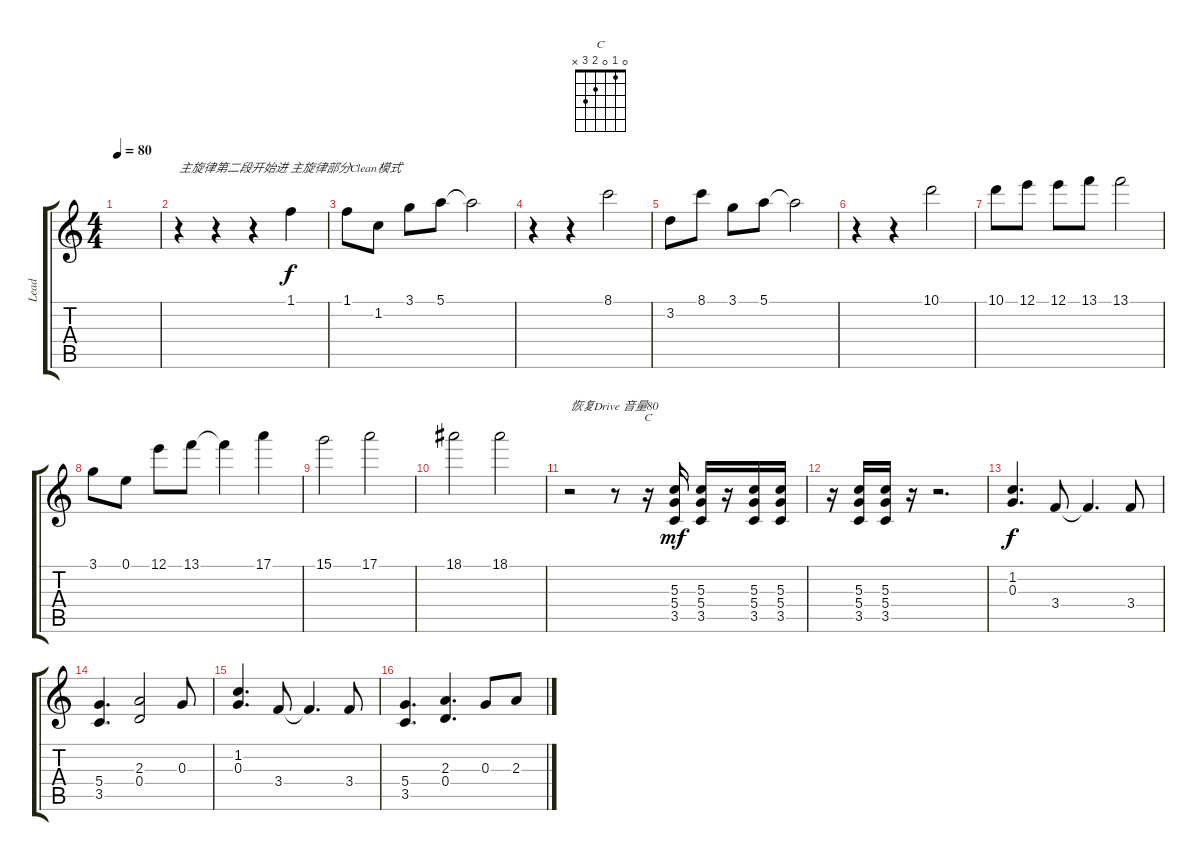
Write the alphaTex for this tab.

\track ("Lead" "Lead") {instrument overdrivenguitar}
\staff {score tabs}
\tuning (E4 B3 G3 D3 A2 E2) {hide}
\chord ("C" 0 1 0 2 3 x)
\ts (4 4)
\tempo 80
\clef g2
\ks c
|
r.4{txt "主旋律第二段开始进 主旋律部分Clean模式"} r.4 r.4 1.1.4 |
1.1.8 1.2.8 3.1.8 5.1.8 5.1{t}.2 |
r.4 r.4 8.1.2 |
3.2.8 8.1.8 3.1.8 5.1.8 5.1{t}.2 |
r.4 r.4 10.1.2 |
10.1.8 12.1.8 12.1.8 13.1.8 13.1.2 |
3.1.8 0.1.8 12.1.8 13.1.8 13.1{t}.4 17.1.4 |
15.1.2 17.1.2 |
18.1.2 18.1.2 |
r.2{txt "恢复Drive 音量80"} r.8 r.16{ch "C"} (5.3 5.4 3.5).16{dy mf} (5.3 5.4 3.5).16 r.16 (5.3 5.4 3.5).16 (5.3 5.4 3.5).16 |
r.16 (5.3 5.4 3.5).16 (5.3 5.4 3.5).16 r.16 r.2{d} |
(1.2 0.3).4{d dy f} 3.4.8 3.4{t}.4{d} 3.4.8 |
(5.4 3.5).4{d} (2.3 0.4).2 0.3.8 |
(1.2 0.3).4{d} 3.4.8 3.4{t}.4{d} 3.4.8 |
(5.4 3.5).4{d} (2.3 0.4).4{d} 0.3.8 2.3.8
